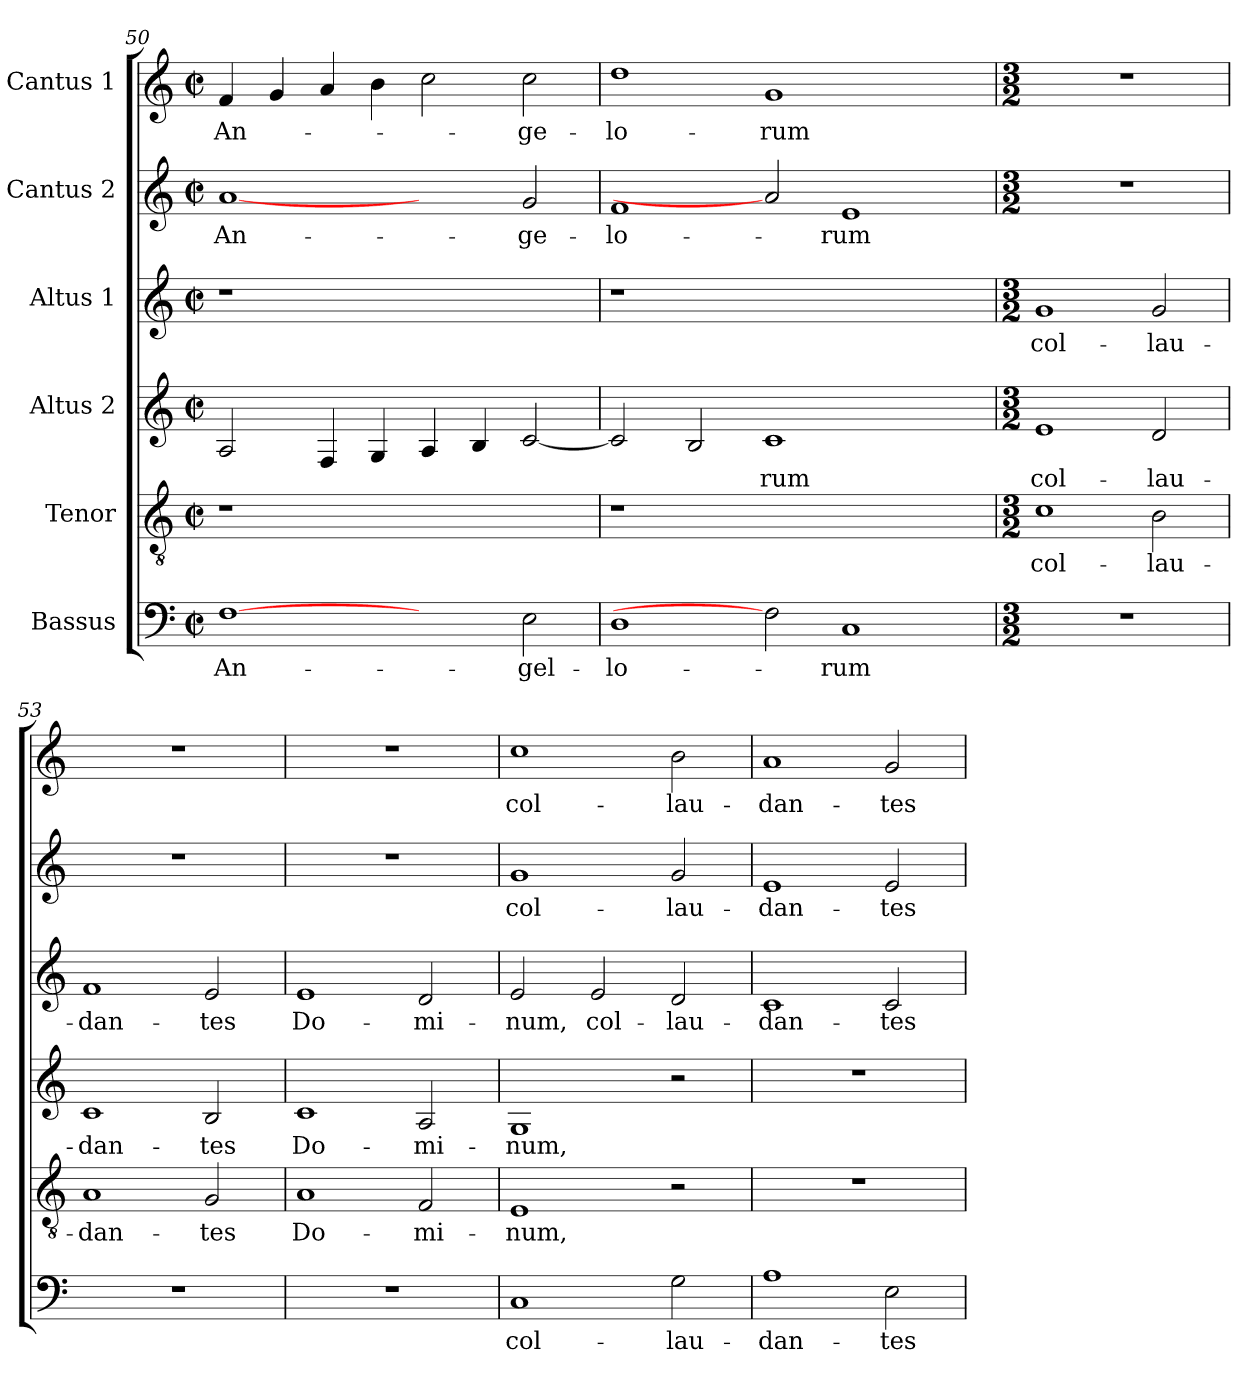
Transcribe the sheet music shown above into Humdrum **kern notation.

**kern	**text	**kern	**text	**kern	**text	**kern	**text	**kern	**text	**kern	**text
*part6	*part6	*part5	*part5	*part4	*part4	*part3	*part3	*part2	*part2	*part1	*part1
*staff6	*staff6	*staff5	*staff5	*staff4	*staff4	*staff3	*staff3	*staff2	*staff2	*staff1	*staff1
*I"Bassus	*	*I"Tenor	*	*I"Altus 2	*	*I"Altus 1	*	*I"Cantus 2	*	*I"Cantus 1	*
*clefF4	*	*clefGv2	*	*clefG2	*	*clefG2	*	*clefG2	*	*clefG2	*
*k[]	*	*k[]	*	*k[]	*	*k[]	*	*k[]	*	*k[]	*
*a:	*	*a:	*	*a:	*	*a:	*	*a:	*	*a:	*
*M2/2	*	*M2/2	*	*M2/2	*	*M2/2	*	*M2/2	*	*M2/2	*
*met(c|)	*	*met(c|)	*	*met(c|)	*	*met(c|)	*	*met(c|)	*	*met(c|)	*
=50	=50	=50	=50	=50	=50	=50	=50	=50	=50	=50	=50
[1F	An-	1r	.	2A/	.	1r	.	[1a	An-	4f/	An-
.	.	.	.	.	.	.	.	.	.	4g/	.
.	.	.	.	4F/	.	.	.	.	.	4a/	.
.	.	.	.	4G/	.	.	.	.	.	4b\	.
2ryy	.	1ryy	.	4A/	.	1ryy	.	2ryy	.	2cc\	.
.	.	.	.	4B/	.	.	.	.	.	.	.
2E\	-gel-	.	.	[2c/	.	.	.	2g/	-ge-	2cc\	-ge-
=51	=51	=51	=51	=51	=51	=51	=51	=51	=51	=51	=51
1D	-lo-	1r	.	2c/]	.	1r	.	1f	-lo-	1dd	-lo-
.	.	.	.	2B/	.	.	.	.	.	.	.
2F]	.	1.ryy	.	1c	-rum	1.ryy	.	2a]	.	1g	-rum
1C	-rum	.	.	.	.	.	.	1e	-rum	.	.
.	.	.	.	2ryy	.	.	.	.	.	2ryy	.
=52	=52	=52	=52	=52	=52	=52	=52	=52	=52	=52	=52
*M3/2	*	*M3/2	*	*M3/2	*	*M3/2	*	*M3/2	*	*M3/2	*
1.r	.	1c	col-	1e	col-	1g	col-	1.r	.	1.r	.
.	.	2B\	-lau-	2d/	-lau-	2g/	-lau-	.	.	.	.
=53	=53	=53	=53	=53	=53	=53	=53	=53	=53	=53	=53
1.r	.	1A	-dan-	1c	-dan-	1f	-dan-	1.r	.	1.r	.
.	.	2G/	-tes	2B/	-tes	2e/	-tes	.	.	.	.
=54	=54	=54	=54	=54	=54	=54	=54	=54	=54	=54	=54
1.r	.	1A	Do-	1c	Do-	1e	Do-	1.r	.	1.r	.
.	.	2F/	-mi-	2A/	-mi-	2d/	-mi-	.	.	.	.
!!LO:PB:g=z
=55	=55	=55	=55	=55	=55	=55	=55	=55	=55	=55	=55
1C	col-	1E	-num,	1G	-num,	2e/	-num,	1g	col-	1cc	col-
.	.	.	.	.	.	2e/	col-	.	.	.	.
2G\	-lau-	2r	.	2r	.	2d/	-lau-	2g/	-lau-	2b\	-lau-
=56	=56	=56	=56	=56	=56	=56	=56	=56	=56	=56	=56
1A	-dan-	1.r	.	1.r	.	1c	-dan-	1e	-dan-	1a	-dan-
2E\	-tes	.	.	.	.	2c/	-tes-	2e/	-tes	2g/	-tes
=	=	=	=	=	=	=	=	=	=	=	=
*-	*-	*-	*-	*-	*-	*-	*-	*-	*-	*-	*-
